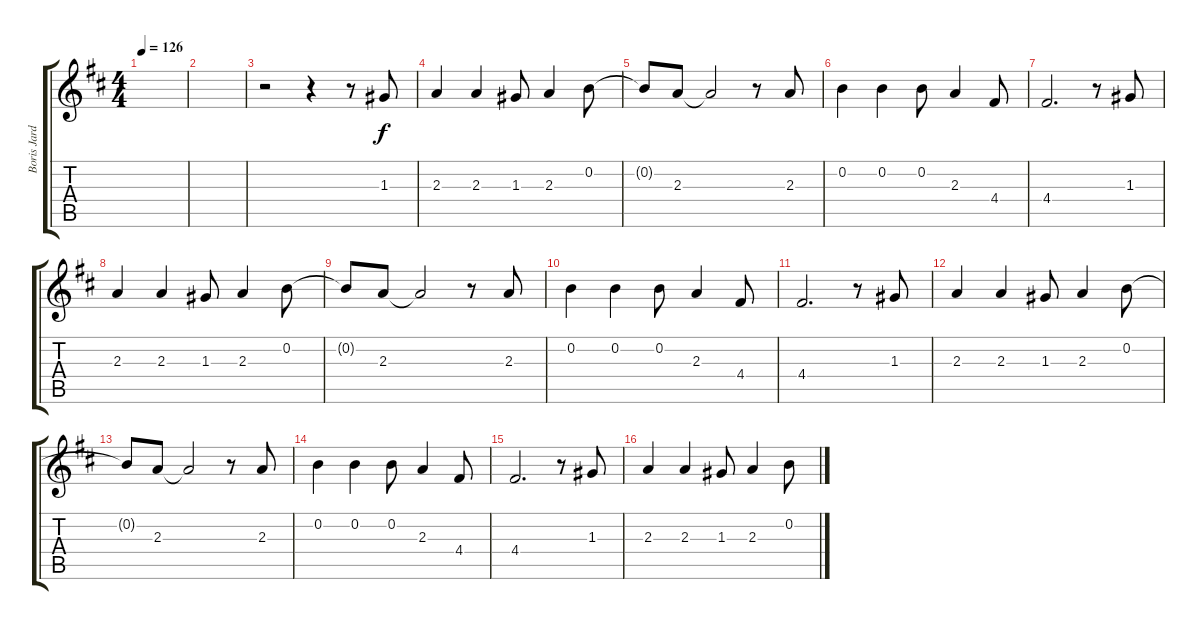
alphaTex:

\track ("Boris Jardel (Guitare solo)" "Boris Jard") {instrument distortionguitar}
\staff {score tabs}
\tuning (E4 B3 G3 D3 A2 E2) {hide}
\ts (4 4)
\tempo 126
\clef g2
\ks d
|
|
r.2 r.4 r.8 1.3.8 |
2.3.4 2.3.4 1.3.8 2.3.4 0.2.8 |
0.2{t}.8 2.3.8 2.3{t}.2 r.8 2.3.8 |
0.2.4 0.2.4 0.2.8 2.3.4 4.4.8 |
4.4.2{d} r.8 1.3.8 |
2.3.4 2.3.4 1.3.8 2.3.4 0.2.8 |
0.2{t}.8 2.3.8 2.3{t}.2 r.8 2.3.8 |
0.2.4 0.2.4 0.2.8 2.3.4 4.4.8 |
4.4.2{d} r.8 1.3.8 |
2.3.4 2.3.4 1.3.8 2.3.4 0.2.8 |
0.2{t}.8 2.3.8 2.3{t}.2 r.8 2.3.8 |
0.2.4 0.2.4 0.2.8 2.3.4 4.4.8 |
4.4.2{d} r.8 1.3.8 |
2.3.4 2.3.4 1.3.8 2.3.4 0.2.8
